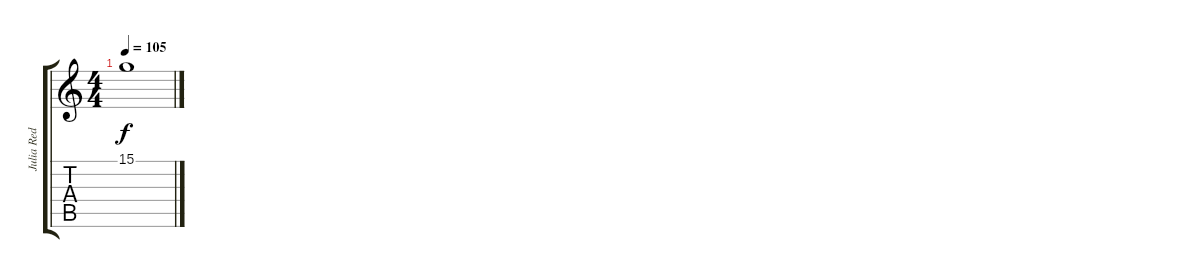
\track ("Julia Red" "Julia Red") {instrument acousticgrandpiano}
\staff {score tabs}
\tuning (E4 B3 G3 D3 A2 E2) {hide}
\ts (4 4)
\tempo 105
\clef g2
\ks c
15.1.1{dy f}
